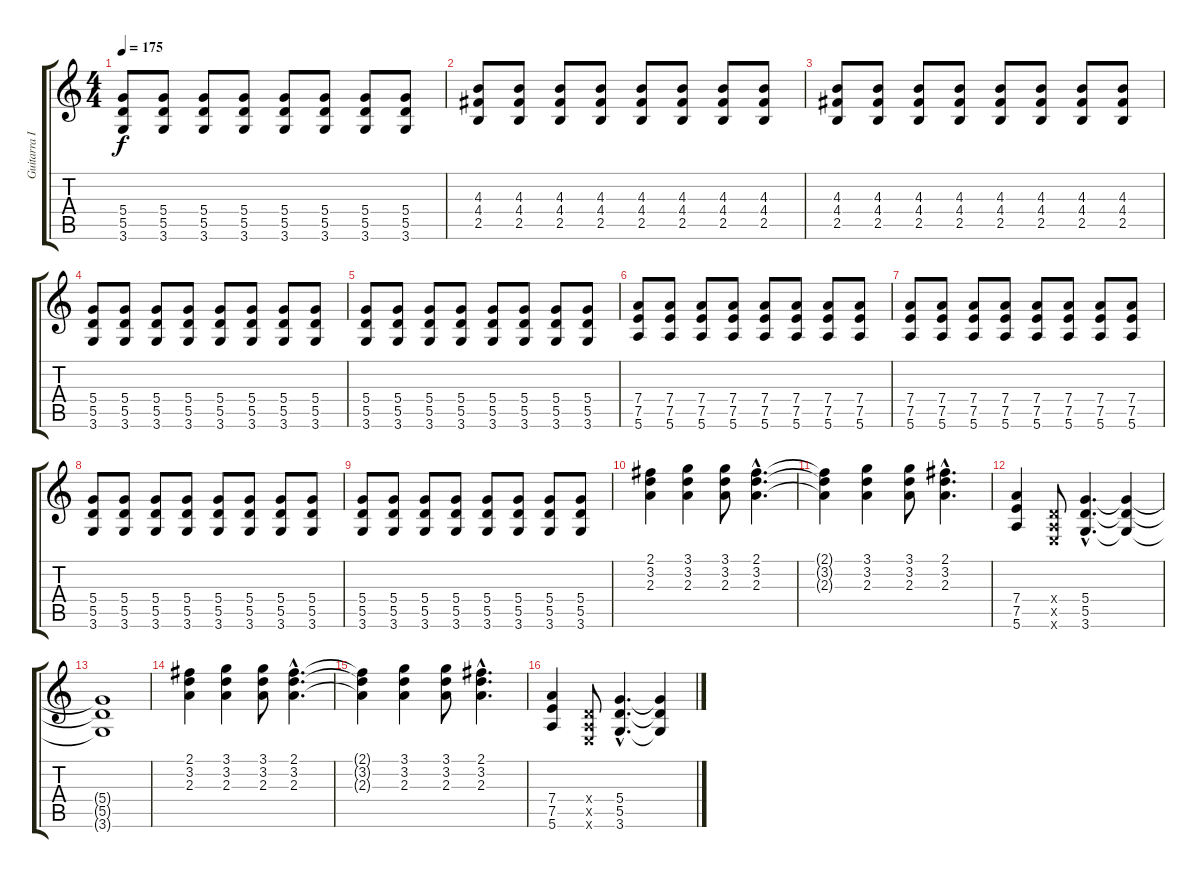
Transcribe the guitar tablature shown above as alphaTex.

\track ("Guitarra I | Renato" "Guitarra I") {instrument distortionguitar}
\staff {score tabs}
\tuning (E4 B3 G3 D3 A2 E2) {hide}
\ts (4 4)
\tempo 175
\clef g2
\ks c
(5.4 5.5 3.6).8{dy f} (5.4 5.5 3.6).8 (5.4 5.5 3.6).8 (5.4 5.5 3.6).8 (5.4 5.5 3.6).8 (5.4 5.5 3.6).8 (5.4 5.5 3.6).8 (5.4 5.5 3.6).8 |
(4.3 4.4 2.5).8 (4.3 4.4 2.5).8 (4.3 4.4 2.5).8 (4.3 4.4 2.5).8 (4.3 4.4 2.5).8 (4.3 4.4 2.5).8 (4.3 4.4 2.5).8 (4.3 4.4 2.5).8 |
(4.3 4.4 2.5).8 (4.3 4.4 2.5).8 (4.3 4.4 2.5).8 (4.3 4.4 2.5).8 (4.3 4.4 2.5).8 (4.3 4.4 2.5).8 (4.3 4.4 2.5).8 (4.3 4.4 2.5).8 |
(5.4 5.5 3.6).8 (5.4 5.5 3.6).8 (5.4 5.5 3.6).8 (5.4 5.5 3.6).8 (5.4 5.5 3.6).8 (5.4 5.5 3.6).8 (5.4 5.5 3.6).8 (5.4 5.5 3.6).8 |
(5.4 5.5 3.6).8 (5.4 5.5 3.6).8 (5.4 5.5 3.6).8 (5.4 5.5 3.6).8 (5.4 5.5 3.6).8 (5.4 5.5 3.6).8 (5.4 5.5 3.6).8 (5.4 5.5 3.6).8 |
(7.4 7.5 5.6).8 (7.4 7.5 5.6).8 (7.4 7.5 5.6).8 (7.4 7.5 5.6).8 (7.4 7.5 5.6).8 (7.4 7.5 5.6).8 (7.4 7.5 5.6).8 (7.4 7.5 5.6).8 |
(7.4 7.5 5.6).8 (7.4 7.5 5.6).8 (7.4 7.5 5.6).8 (7.4 7.5 5.6).8 (7.4 7.5 5.6).8 (7.4 7.5 5.6).8 (7.4 7.5 5.6).8 (7.4 7.5 5.6).8 |
(5.4 5.5 3.6).8 (5.4 5.5 3.6).8 (5.4 5.5 3.6).8 (5.4 5.5 3.6).8 (5.4 5.5 3.6).8 (5.4 5.5 3.6).8 (5.4 5.5 3.6).8 (5.4 5.5 3.6).8 |
(5.4 5.5 3.6).8 (5.4 5.5 3.6).8 (5.4 5.5 3.6).8 (5.4 5.5 3.6).8 (5.4 5.5 3.6).8 (5.4 5.5 3.6).8 (5.4 5.5 3.6).8 (5.4 5.5 3.6).8 |
(2.1 3.2 2.3).4{volume 13} (3.1 3.2 2.3).4 (3.1 3.2 2.3).8 (2.1{hac} 3.2{hac} 2.3{hac}).4{d} |
(2.1{t} 3.2{t} 2.3{t}).4 (3.1 3.2 2.3).4 (3.1 3.2 2.3).8 (2.1{hac} 3.2{hac} 2.3{hac}).4{d} |
(7.4 7.5 5.6).4 (0.4{x} 0.5{x} 0.6{x}).8 (5.4{hac} 5.5{hac} 3.6{hac}).4{d} (5.4{t} 5.5{t} 3.6{t}).4 |
(5.4{t} 5.5{t} 3.6{t}).1{volume 10} |
(2.1 3.2 2.3).4{volume 13} (3.1 3.2 2.3).4 (3.1 3.2 2.3).8 (2.1{hac} 3.2{hac} 2.3{hac}).4{d} |
(2.1{t} 3.2{t} 2.3{t}).4 (3.1 3.2 2.3).4 (3.1 3.2 2.3).8 (2.1{hac} 3.2{hac} 2.3{hac}).4{d} |
(7.4 7.5 5.6).4 (0.4{x} 0.5{x} 0.6{x}).8 (5.4{hac} 5.5{hac} 3.6{hac}).4{d} (5.4{t} 5.5{t} 3.6{t}).4
